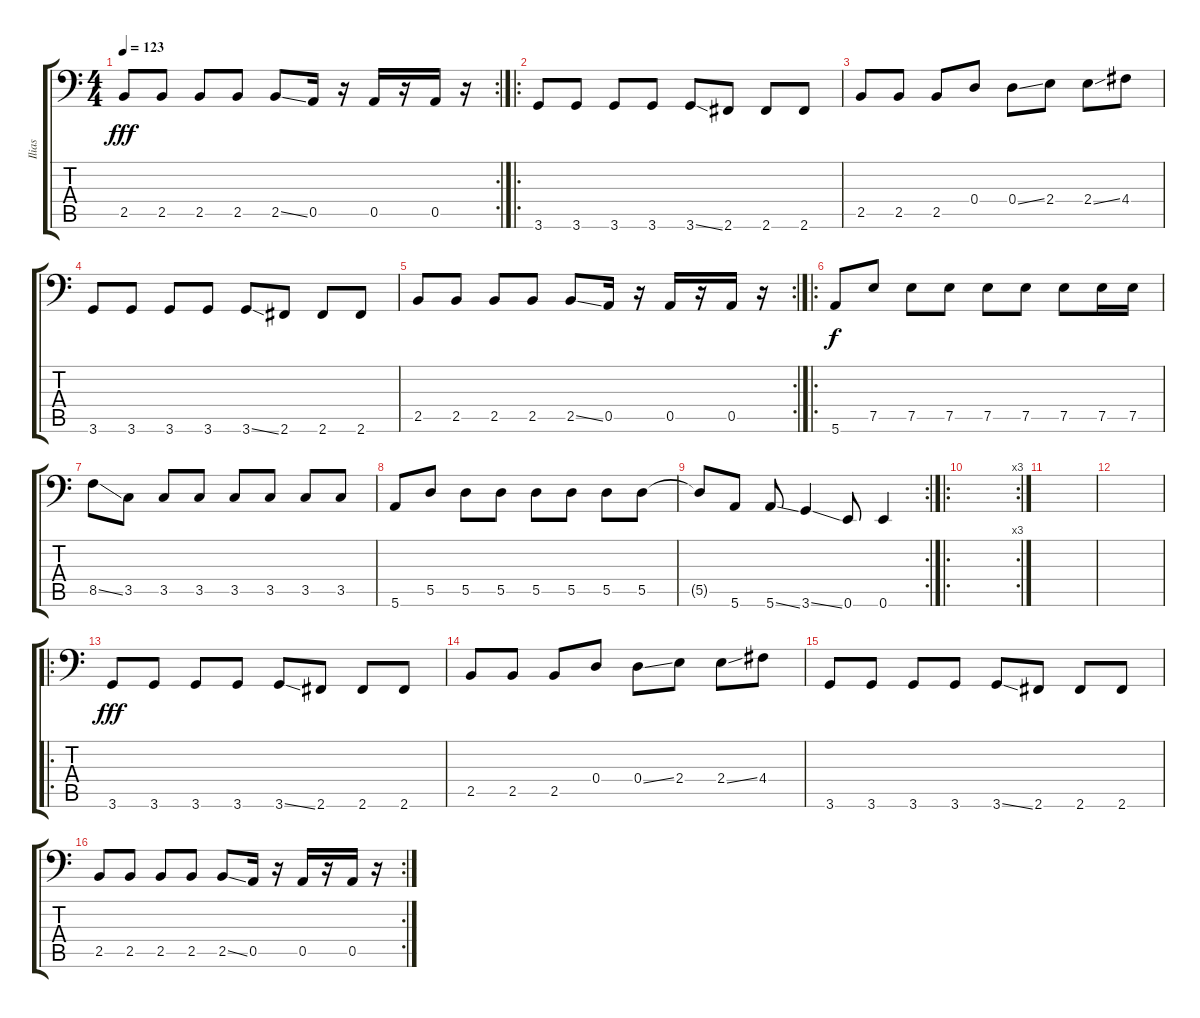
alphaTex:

\track ("Ilias" "Ilias") {instrument electricbassfinger}
\staff {score tabs}
\tuning (E3 B2 G2 D2 A1 E1) {hide}
\rc 2
\ts (4 4)
\tempo 123
\clef f4
\ks c
2.5.8{dy fff} 2.5.8 2.5.8 2.5.8 2.5{ss}.8 0.5.16 r.16 0.5.16 r.16 0.5.16 r.16 |
\ro
3.6.8 3.6.8 3.6.8 3.6.8 3.6{ss}.8 2.6.8 2.6.8 2.6.8 |
2.5.8 2.5.8 2.5.8 0.4.8 0.4{ss}.8 2.4.8 2.4{ss}.8 4.4.8 |
3.6.8 3.6.8 3.6.8 3.6.8 3.6{ss}.8 2.6.8 2.6.8 2.6.8 |
\rc 2
2.5.8 2.5.8 2.5.8 2.5.8 2.5{ss}.8 0.5.16 r.16 0.5.16 r.16 0.5.16 r.16 |
\ro
5.6.8{dy f} 7.5.8 7.5.8 7.5.8 7.5.8 7.5.8 7.5.8 7.5.16 7.5.16 |
8.5{ss}.8 3.5.8 3.5.8 3.5.8 3.5.8 3.5.8 3.5.8 3.5.8 |
5.6.8 5.5.8 5.5.8 5.5.8 5.5.8 5.5.8 5.5.8 5.5.8 |
\rc 2
5.5{t}.8 5.6.8 5.6{ss}.8 3.6{ss}.4 0.6.8 0.6.4 |
\ro
\rc 3
|
|
|
\ro
3.6.8{dy fff} 3.6.8 3.6.8 3.6.8 3.6{ss}.8 2.6.8 2.6.8 2.6.8 |
2.5.8 2.5.8 2.5.8 0.4.8 0.4{ss}.8 2.4.8 2.4{ss}.8 4.4.8 |
3.6.8 3.6.8 3.6.8 3.6.8 3.6{ss}.8 2.6.8 2.6.8 2.6.8 |
\rc 2
2.5.8 2.5.8 2.5.8 2.5.8 2.5{ss}.8 0.5.16 r.16 0.5.16 r.16 0.5.16 r.16
